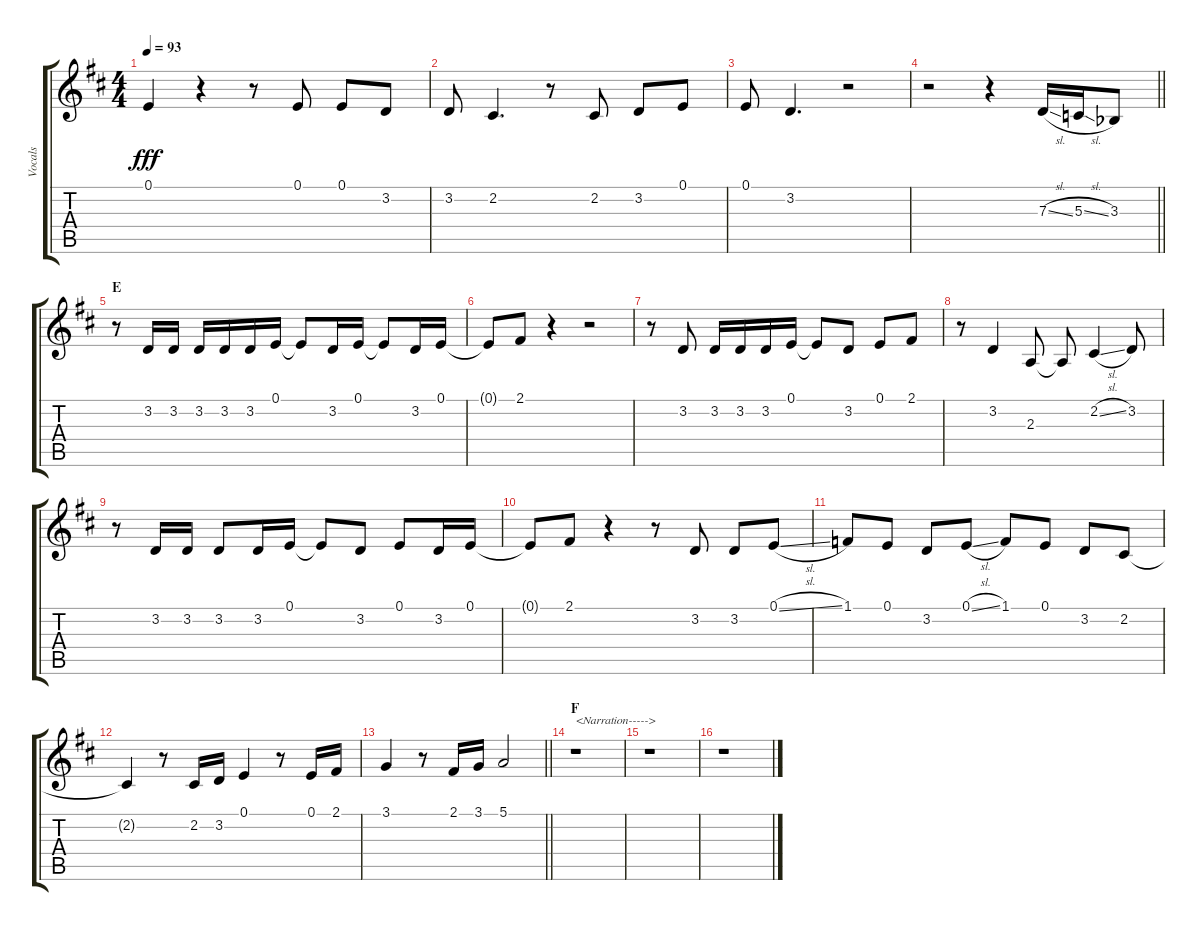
\track ("Vocals" "Vocals") {instrument voiceoohs}
\staff {score tabs}
\tuning (E4 B3 G3 D3 A2 E2) {hide}
\ts (4 4)
\tempo 93
\clef g2
\ks d
0.1.4{dy fff} r.4 r.8 0.1.8 0.1.8 3.2.8 |
3.2.8 2.2.4{d} r.8 2.2.8 3.2.8 0.1.8 |
0.1.8 3.2.4{d} r.2 |
\barLineRight lightlight
r.2 r.4 7.3{sl}.16 5.3{sl}.16 3.3{acc b}.8 |
\section ("" "E")
r.8 3.2.16 3.2.16 3.2.16 3.2.16 3.2.16 0.1.16 0.1{t}.8 3.2.16 0.1.16 0.1{t}.8 3.2.16 0.1.16 |
0.1{t}.8 2.1.8 r.4 r.2 |
r.8 3.2.8 3.2.16 3.2.16 3.2.16 0.1.16 0.1{t}.8 3.2.8 0.1.8 2.1.8 |
r.8 3.2.4 2.3.8 2.3{t}.8 2.2{sl}.4 3.2.8 |
r.8 3.2.16 3.2.16 3.2.8 3.2.16 0.1.16 0.1{t}.8 3.2.8 0.1.8 3.2.16 0.1.16 |
0.1{t}.8 2.1.8 r.4 r.8 3.2.8 3.2.8 0.1{sl}.8 |
1.1.8 0.1.8 3.2.8 0.1{sl}.8 1.1.8 0.1.8 3.2.8 2.2.8 |
2.2{t}.4 r.8 2.2.16 3.2.16 0.1.4 r.8 0.1.16 2.1.16 |
\barLineRight lightlight
3.1.4 r.8 2.1.16 3.1.16 5.1.2 |
\section ("" "F")
r.1{txt "<Narration----->"} |
r.1 |
r.1
